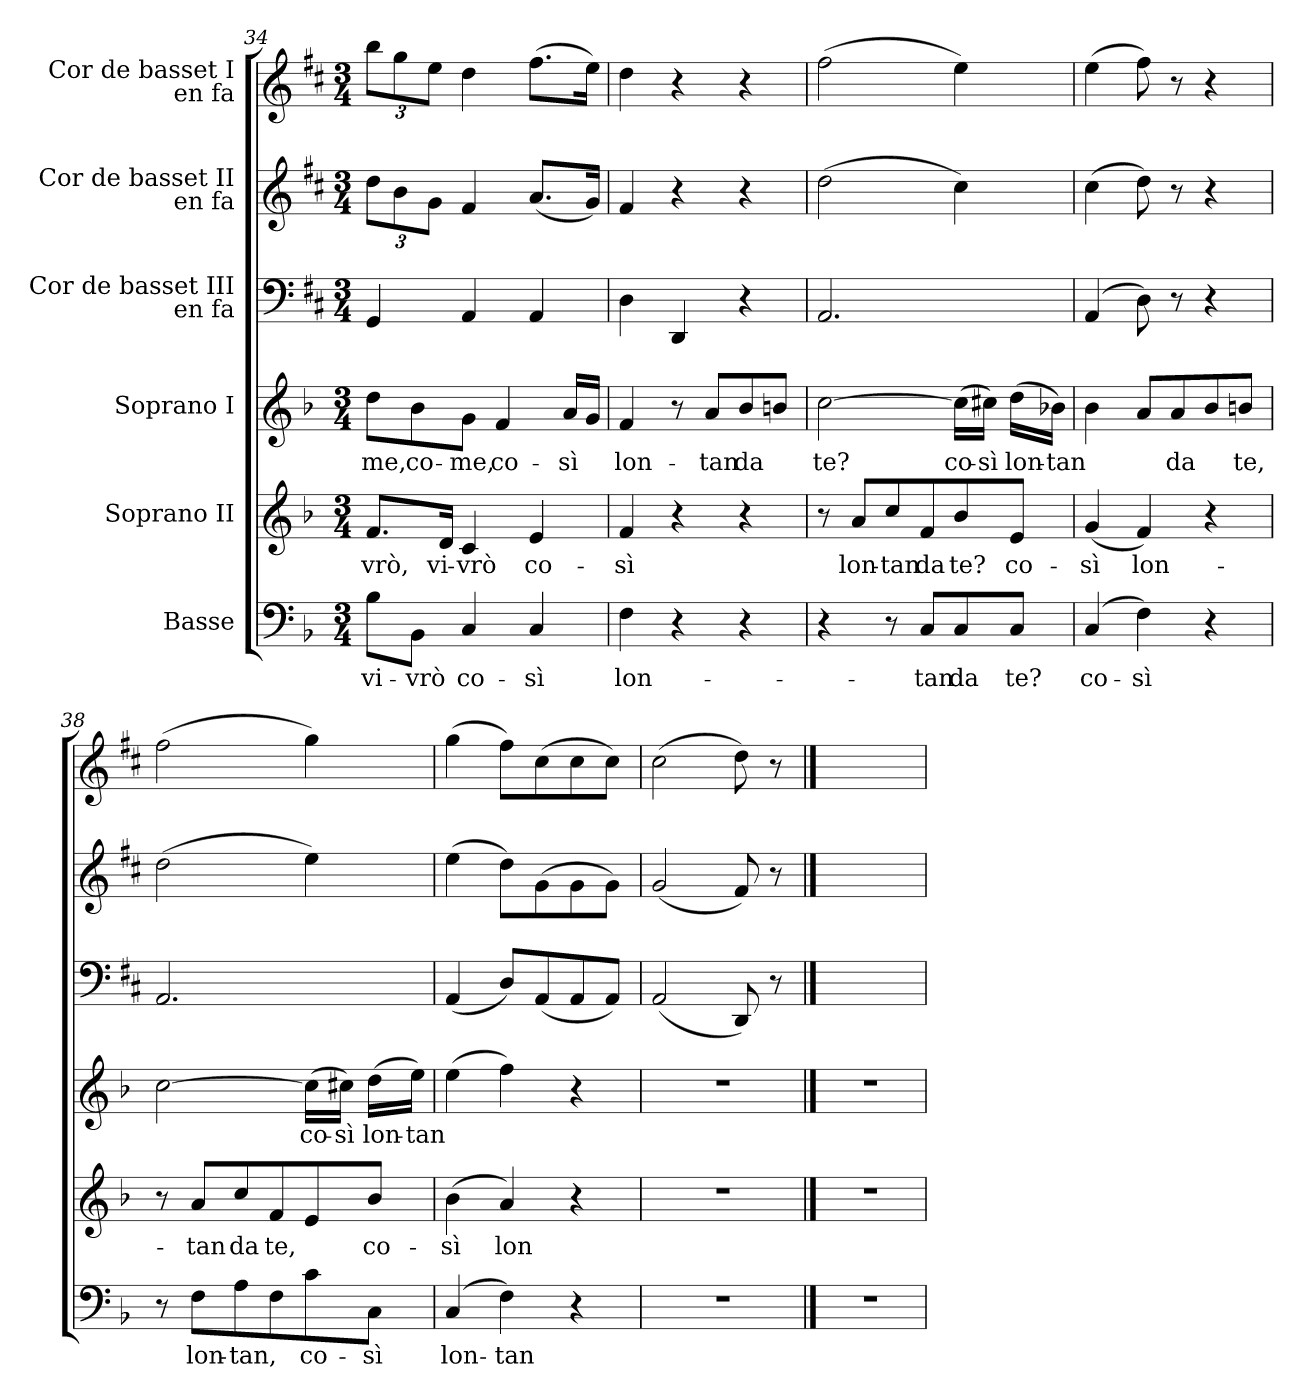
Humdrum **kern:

**kern	**text	**kern	**text	**kern	**text	**kern	**kern	**kern
*part6	*part6	*part5	*part5	*part4	*part4	*part3	*part2	*part1
*staff6	*staff6	*staff5	*staff5	*staff4	*staff4	*staff3	*staff2	*staff1
*I"Basse	*	*I"Soprano II	*	*I"Soprano I	*	*I"Cor de basset III\nen fa	*I"Cor de basset II\nen fa	*I"Cor de basset I\nen fa
*clefF4	*	*clefG2	*	*clefG2	*	*clefF4	*clefG2	*clefG2
*	*	*	*	*	*	*ITrd1c2	*ITrd1c2	*ITrd1c2
*k[b-]	*	*k[b-]	*	*k[b-]	*	*k[]	*k[]	*k[]
*F:	*	*F:	*	*F:	*	*C:	*C:	*C:
*M3/4	*	*M3/4	*	*M3/4	*	*M3/4	*M3/4	*M3/4
=34	=34	=34	=34	=34	=34	=34	=34	=34
8B-L	vi-	8.fL	-vrò,	8ddL	-me,	4FF	12ccL	12aaL
.	.	.	.	.	.	.	12a	12ff
8BB-J	-vrò	.	.	8b-	co-	.	.	.
.	.	.	.	.	.	.	12fJ	12ddJ
.	.	16dJ	vi-	.	.	.	.	.
4C	co-	4c	-vrò	8gJ	-me,	4GG	4e	4cc
.	.	.	.	4f	co-	.	.	.
4C	-sì	4e	co-	.	.	4GG	(8.gL	(8.eeL
.	.	.	.	16aL	-sì	.	.	.
.	.	.	.	16gJ	.	.	16fJ)	16ddJ)
=35	=35	=35	=35	=35	=35	=35	=35	=35
4F	lon-	4f	-sì	4f	lon-	4C	4e	4cc
4r	.	4r	.	8r	.	4CC	4r	4r
.	.	.	.	8aL	-tan	.	.	.
4r	.	4r	.	8b-	da	4r	4r	4r
.	.	.	.	8bnJ	.	.	.	.
=36	=36	=36	=36	=36	=36	=36	=36	=36
4r	.	8r	.	[2cc	te?	2.GG	(2cc	(2ee
.	.	8aL	lon-	.	.	.	.	.
8r	.	8cc	-tan	.	.	.	.	.
8CL	-tan	8f	da	.	.	.	.	.
8C	da	8b-	te?	(16ccL]	co-	.	4b)	4dd)
.	.	.	.	16cc#XJ)	-sì	.	.	.
8CJ	te?	8eJ	co-	(16ddL	lon-	.	.	.
.	.	.	.	16b-XJ)	-tan	.	.	.
=37	=37	=37	=37	=37	=37	=37	=37	=37
(4C	co-	(4g	-sì	4b-	.	(4GG	(4b	(4dd
4F)	-sì	4f)	lon-	8aL	.	8C)	8cc)	8ee)
.	.	.	.	8a	da	8r	8r	8r
4r	.	4r	.	8b-	.	4r	4r	4r
.	.	.	.	8bnJ	te,	.	.	.
=38	=38	=38	=38	=38	=38	=38	=38	=38
8r	.	8r	.	[2cc	.	2.GG	(2cc	(2ee
8FL	lon-	8aL	-tan	.	.	.	.	.
8A	-tan,	8cc	da	.	.	.	.	.
8F	.	8f	te,	.	.	.	.	.
8c	co-	8e	.	(16ccL]	co-	.	4dd)	4ff)
.	.	.	.	16cc#XJ)	-sì	.	.	.
8CJ	-sì	8b-J	co-	(16ddL	lon-	.	.	.
.	.	.	.	16eeJ)	-tan	.	.	.
=39	=39	=39	=39	=39	=39	=39	=39	=39
(4C	lon-	(4b-	-sì	(4ee	.	(4GG	(4dd	(4ff
4F)	-tan	4a)	lon-	4ff)	.	8CL)	8ccL)	8eeL)
.	.	.	.	.	.	(8GG	(8f	(8b
4r	.	4r	.	4r	.	8GG	8f	8b
.	.	.	.	.	.	8GGJ)	8fJ)	8bJ)
=40	=40	=40	=40	=40	=40	=40	=40	=40
2.r	.	2.r	.	2.r	.	(2GG	(2f	(2b
.	.	.	.	.	.	8CC)	8e)	8cc)
.	.	.	.	.	.	8r	8r	8r
==	==	==	==	==	==	==	==	==
2.r	.	2.r	.	2.r	.	2.ryy	2.ryy	2.ryy
=	=	=	=	=	=	=	=	=
*-	*-	*-	*-	*-	*-	*-	*-	*-
